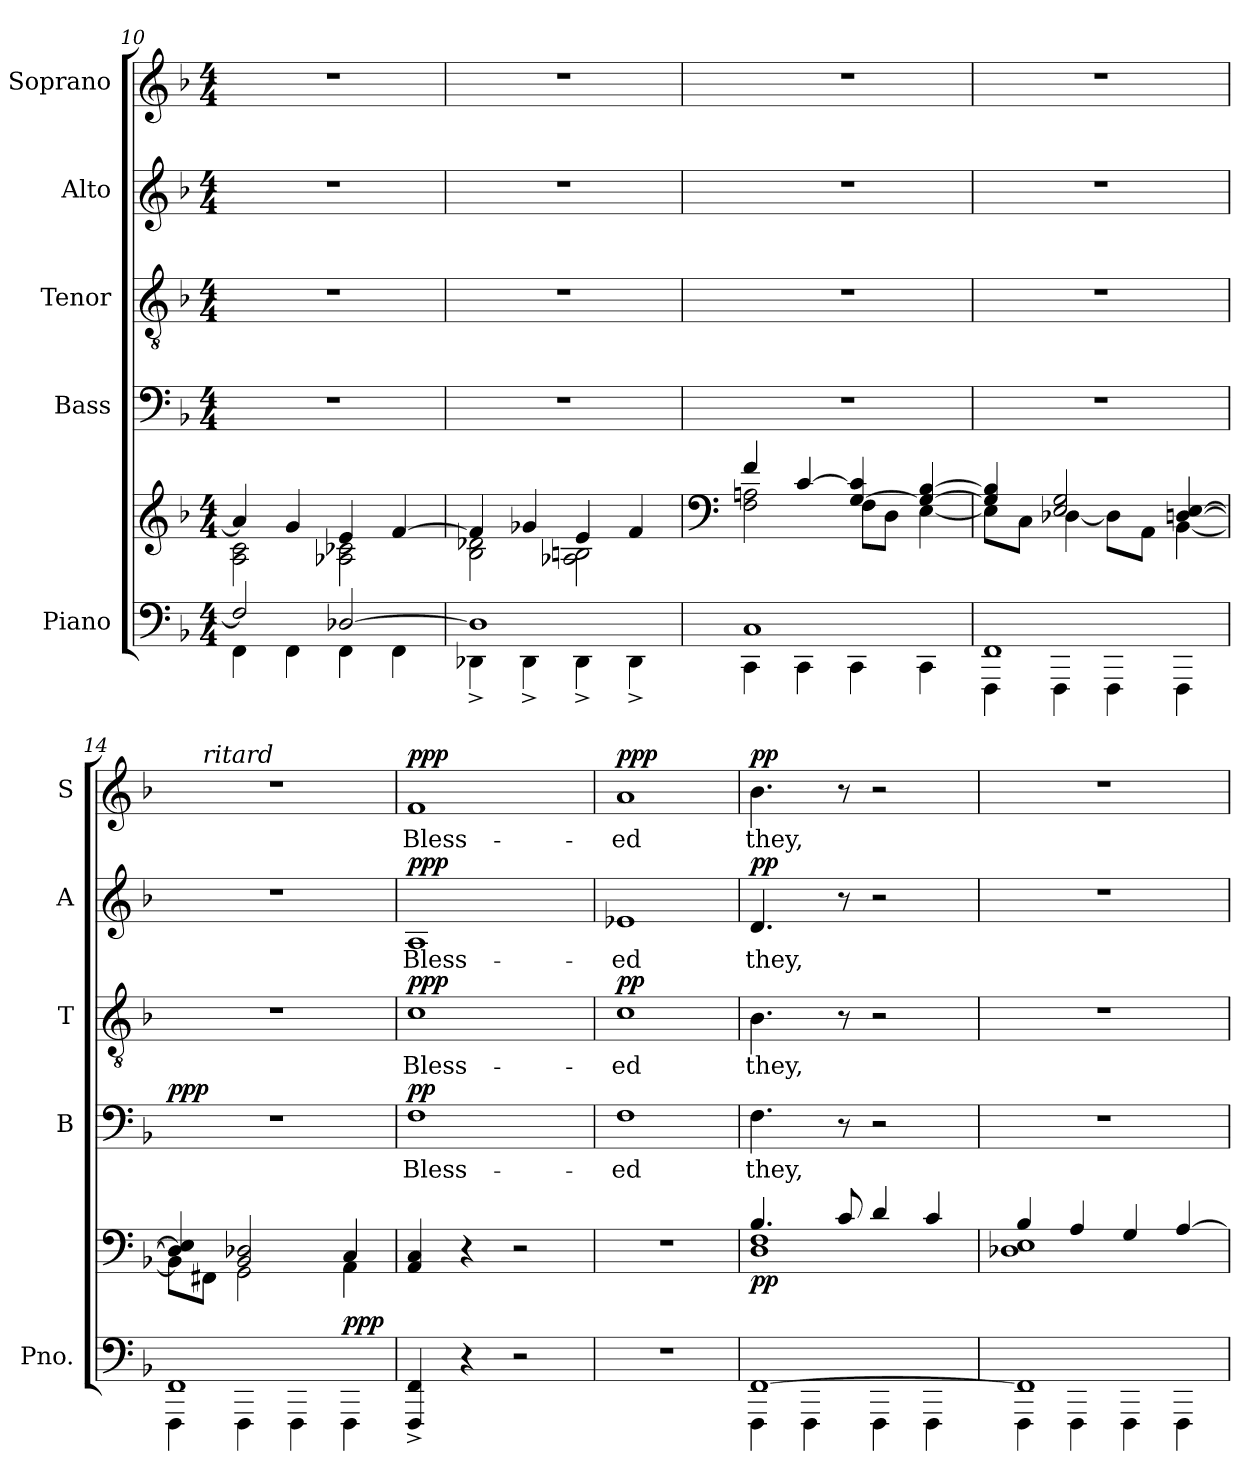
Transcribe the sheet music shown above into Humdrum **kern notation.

**kern	**kern	**dynam	**kern	**text	**dynam	**kern	**text	**dynam	**kern	**text	**dynam	**kern	**text	**dynam
*part5	*part5	*part5	*part4	*part4	*part4	*part3	*part3	*part3	*part2	*part2	*part2	*part1	*part1	*part1
*staff6	*staff5	*staff5/6	*staff4	*staff4	*staff4	*staff3	*staff3	*staff3	*staff2	*staff2	*staff2	*staff1	*staff1	*staff1
*I"Piano	*	*	*I"Bass	*	*	*I"Tenor	*	*	*I"Alto	*	*	*I"Soprano	*	*
*I'Pno.	*	*	*I'B	*	*	*I'T	*	*	*I'A	*	*	*I'S	*	*
*clefF4	*clefG2	*	*clefF4	*	*	*clefGv2	*	*	*clefG2	*	*	*clefG2	*	*
*k[b-]	*k[b-]	*	*k[b-]	*	*	*k[b-]	*	*	*k[b-]	*	*	*k[b-]	*	*
*M4/4	*M4/4	*	*M4/4	*	*	*M4/4	*	*	*M4/4	*	*	*M4/4	*	*
=10	=10	=10	=10	=10	=10	=10	=10	=10	=10	=10	=10	=10	=10	=10
*^	*^	*	*	*	*	*	*	*	*	*	*	*	*	*
2F/]	4FF\	4a/]	2A\ 2c\	.	1r	.	.	1r	.	.	1r	.	.	1r	.	.
.	4FF\	4g/	.	.	.	.	.	.	.	.	.	.	.	.	.	.
[2D-X/	4FF\	4e/	2A-X\ 2c-X\	.	.	.	.	.	.	.	.	.	.	.	.	.
.	4FF\	[4f/	.	.	.	.	.	.	.	.	.	.	.	.	.	.
=11	=11	=11	=11	=11	=11	=11	=11	=11	=11	=11	=11	=11	=11	=11	=11	=11
1D-]	4DD-X^\	4f/]	2B-\ 2d-X\	.	1r	.	.	1r	.	.	1r	.	.	1r	.	.
.	4DD-^\	4g-X/	.	.	.	.	.	.	.	.	.	.	.	.	.	.
.	4DD-^\	4e/	2A-X\ 2Bn\	.	.	.	.	.	.	.	.	.	.	.	.	.
.	4DD-^\	4f/	.	.	.	.	.	.	.	.	.	.	.	.	.	.
=12	=12	=12	=12	=12	=12	=12	=12	=12	=12	=12	=12	=12	=12	=12	=12	=12
*	*	*clefF4	*	*	*	*	*	*	*	*	*	*	*	*	*	*
1C	4CC\	4f/	2F\ 2An\	.	1r	.	.	1r	.	.	1r	.	.	1r	.	.
.	4CC\	[4c/	.	.	.	.	.	.	.	.	.	.	.	.	.	.
.	4CC\	[4G/ 4c/]	8F\L	.	.	.	.	.	.	.	.	.	.	.	.	.
.	.	.	8D\J	.	.	.	.	.	.	.	.	.	.	.	.	.
.	4CC\	4G/_ [4B-/	[4E\	.	.	.	.	.	.	.	.	.	.	.	.	.
=13	=13	=13	=13	=13	=13	=13	=13	=13	=13	=13	=13	=13	=13	=13	=13	=13
1FF	4FFF\	4G/] 4B-/]	8E\L]	.	1r	.	.	1r	.	.	1r	.	.	1r	.	.
.	.	.	8C\J	.	.	.	.	.	.	.	.	.	.	.	.	.
.	4FFF\	2E/ 2G/	[4D-X\	.	.	.	.	.	.	.	.	.	.	.	.	.
.	4FFF\	.	8D-\L]	.	.	.	.	.	.	.	.	.	.	.	.	.
.	.	.	8AA\J	.	.	.	.	.	.	.	.	.	.	.	.	.
.	4FFF\	[4Dn/ [4E/	[4BB-\	.	.	.	.	.	.	.	.	.	.	.	.	.
!!LO:PB:g=z
=14	=14	=14	=14	=14	=14	=14	=14	=14	=14	=14	=14	=14	=14	=14	=14	=14
!	!	!	!	!	!	!	!LO:DY:a	!	!	!	!	!	!	!	!	!
*	*	*	*	*	*	*	*	*	*	*	*	*	*	*^	*	*
*	*	*	*	*	*	*	*	*	*	*	*	*	*	*	*^	*	*
1FF	4FFF\	4D/] 4E/]	8BB-\L]	.	1r	.	ppp	1r	.	.	1r	.	.	1r	8ryy	2.ryy	.	.
!	!	!	!	!	!	!	!	!	!	!	!	!	!	!	!LO:TX:a:i:t=ritard	!	!	!
.	.	.	8FF#X\J	.	.	.	.	.	.	.	.	.	.	.	2..ryy	.	.	.
.	4FFF\	2BB-/ 2D-X/	2GG\	.	.	.	.	.	.	.	.	.	.	.	.	.	.	.
.	4FFF\	.	.	.	.	.	.	.	.	.	.	.	.	.	.	.	.	.
*	*	*	*	*	*	*	*	*	*	*	*	*	*	*MM48	*	*	*	*
!	!	!	!	!LO:DY:a=2	!	!	!	!	!	!	!	!	!	!	!	!	!	!
.	4FFF\	4C/	4AA\	ppp	.	.	.	.	.	.	.	.	.	.	.	4ryy	.	.
=15	=15	=15	=15	=15	=15	=15	=15	=15	=15	=15	=15	=15	=15	=15	=15	=15	=15	=15
!	!	!	!	!	!	!	!	!	!	!	!	!	!	!LO:TX:a:i:t=a tempo	!	!	!	!
!	!	!	!	!	!	!LO:LY:b	!LO:DY:a	!	!LO:LY:b	!LO:DY:a	!	!LO:LY:b	!LO:DY:a	!	!	!	!LO:LY:b	!LO:DY:a
*v	*v	*	*	*	*	*	*	*	*	*	*	*	*	*v	*v	*v	*	*
*	*v	*v	*	*	*	*	*	*	*	*	*	*	*	*	*
4FFF/^ 4FF/^	4AA/ 4C/	.	1F	Bless-	pp	1c	Bless-	ppp	1A	Bless-	ppp	1f	Bless-	ppp
4r	4r	.	.	.	.	.	.	.	.	.	.	.	.	.
2r	2r	.	.	.	.	.	.	.	.	.	.	.	.	.
=16	=16	=16	=16	=16	=16	=16	=16	=16	=16	=16	=16	=16	=16	=16
!	!	!	!	!LO:LY:b	!	!	!LO:LY:b	!LO:DY:a	!	!LO:LY:b	!	!	!LO:LY:b	!LO:DY:a
1r	1r	.	1F	-ed	.	1c	-ed	pp	1e-X	-ed	.	1a	-ed	ppp
=17	=17	=17	=17	=17	=17	=17	=17	=17	=17	=17	=17	=17	=17	=17
*	*	*	*	*	*	*	*	*	*	*	*	*MM80	*	*
*^	*^	*	*	*	*	*	*	*	*	*	*	*	*	*
!	!	!	!	!LO:DY:b	!	!LO:LY:b	!	!	!LO:LY:b	!	!	!LO:LY:b	!LO:DY:a	!	!LO:LY:b	!LO:DY:a
[1FF	4FFF\	4.B-/	1D 1F	pp	4.F\	they,	.	4.B-\	they,	.	4.d/	they,	pp	4.b-\	they,	pp
.	4FFF\	.	.	.	.	.	.	.	.	.	.	.	.	.	.	.
.	.	8c/	.	.	8r	.	.	8r	.	.	8r	.	.	8r	.	.
.	4FFF\	4d/	.	.	2r	.	.	2r	.	.	2r	.	.	2r	.	.
.	4FFF\	4c/	.	.	.	.	.	.	.	.	.	.	.	.	.	.
=18	=18	=18	=18	=18	=18	=18	=18	=18	=18	=18	=18	=18	=18	=18	=18	=18
1FF]	4FFF\	4B-/	1D-X 1E	.	1r	.	.	1r	.	.	1r	.	.	1r	.	.
.	4FFF\	4A/	.	.	.	.	.	.	.	.	.	.	.	.	.	.
.	4FFF\	4G/	.	.	.	.	.	.	.	.	.	.	.	.	.	.
.	4FFF\	[4A/	.	.	.	.	.	.	.	.	.	.	.	.	.	.
*v	*v	*	*	*	*	*	*	*	*	*	*	*	*	*	*	*
*	*v	*v	*	*	*	*	*	*	*	*	*	*	*	*	*
=	=	=	=	=	=	=	=	=	=	=	=	=	=	=
*-	*-	*-	*-	*-	*-	*-	*-	*-	*-	*-	*-	*-	*-	*-
